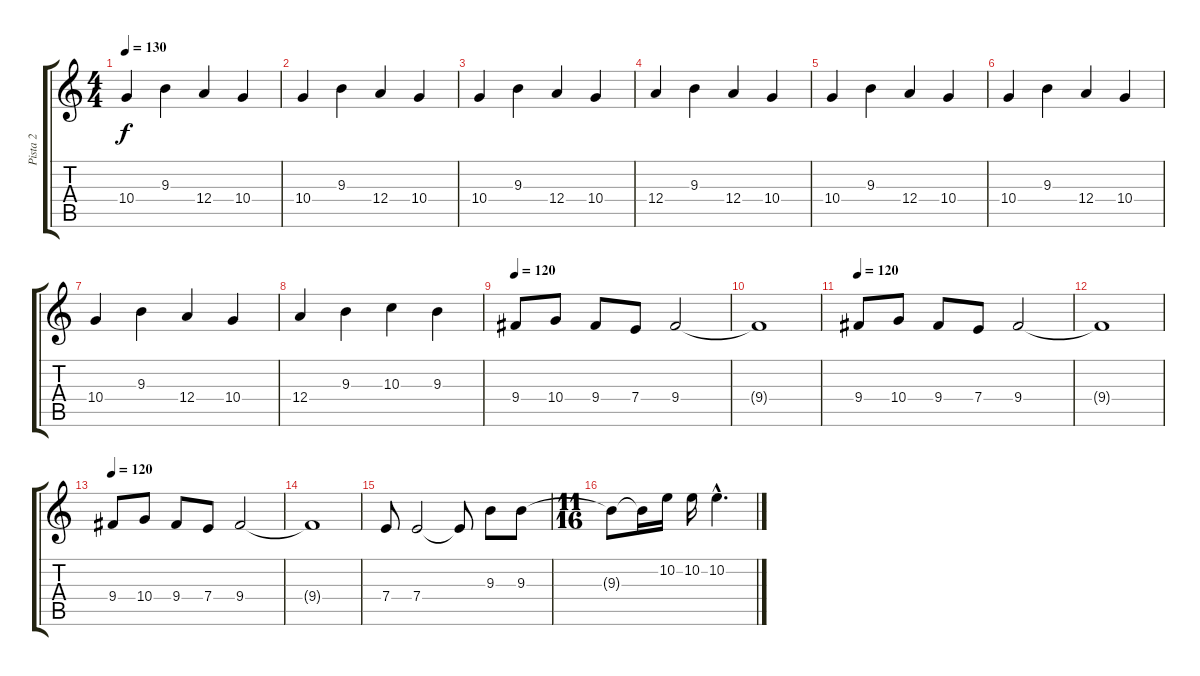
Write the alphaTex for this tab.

\track ("Pista 2" "Pista 2") {instrument distortionguitar}
\staff {score tabs}
\tuning (B3 Gb3 D3 A2 E2 B1) {hide}
\ts (4 4)
\tempo 130
\clef g2
\ks c
10.4.4{dy f} 9.3.4 12.4.4 10.4.4 |
10.4.4 9.3.4 12.4.4 10.4.4 |
10.4.4 9.3.4 12.4.4 10.4.4 |
12.4.4 9.3.4 12.4.4 10.4.4 |
10.4.4 9.3.4 12.4.4 10.4.4 |
10.4.4 9.3.4 12.4.4 10.4.4 |
10.4.4 9.3.4 12.4.4 10.4.4 |
12.4.4 9.3.4 10.3.4 9.3.4 |
\tempo 120
9.4.8 10.4.8 9.4.8 7.4.8 9.4.2 |
9.4{t}.1 |
\tempo 120
9.4.8 10.4.8 9.4.8 7.4.8 9.4.2 |
9.4{t}.1 |
\tempo 120
9.4.8 10.4.8 9.4.8 7.4.8 9.4.2 |
9.4{t}.1 |
7.4.8 7.4.2 7.4{t}.8 9.3.8 9.3.8 |
\ts (11 16)
9.3{t}.8 9.3{t}.16 10.2.16 10.2.16 10.2{hac}.4{d}
